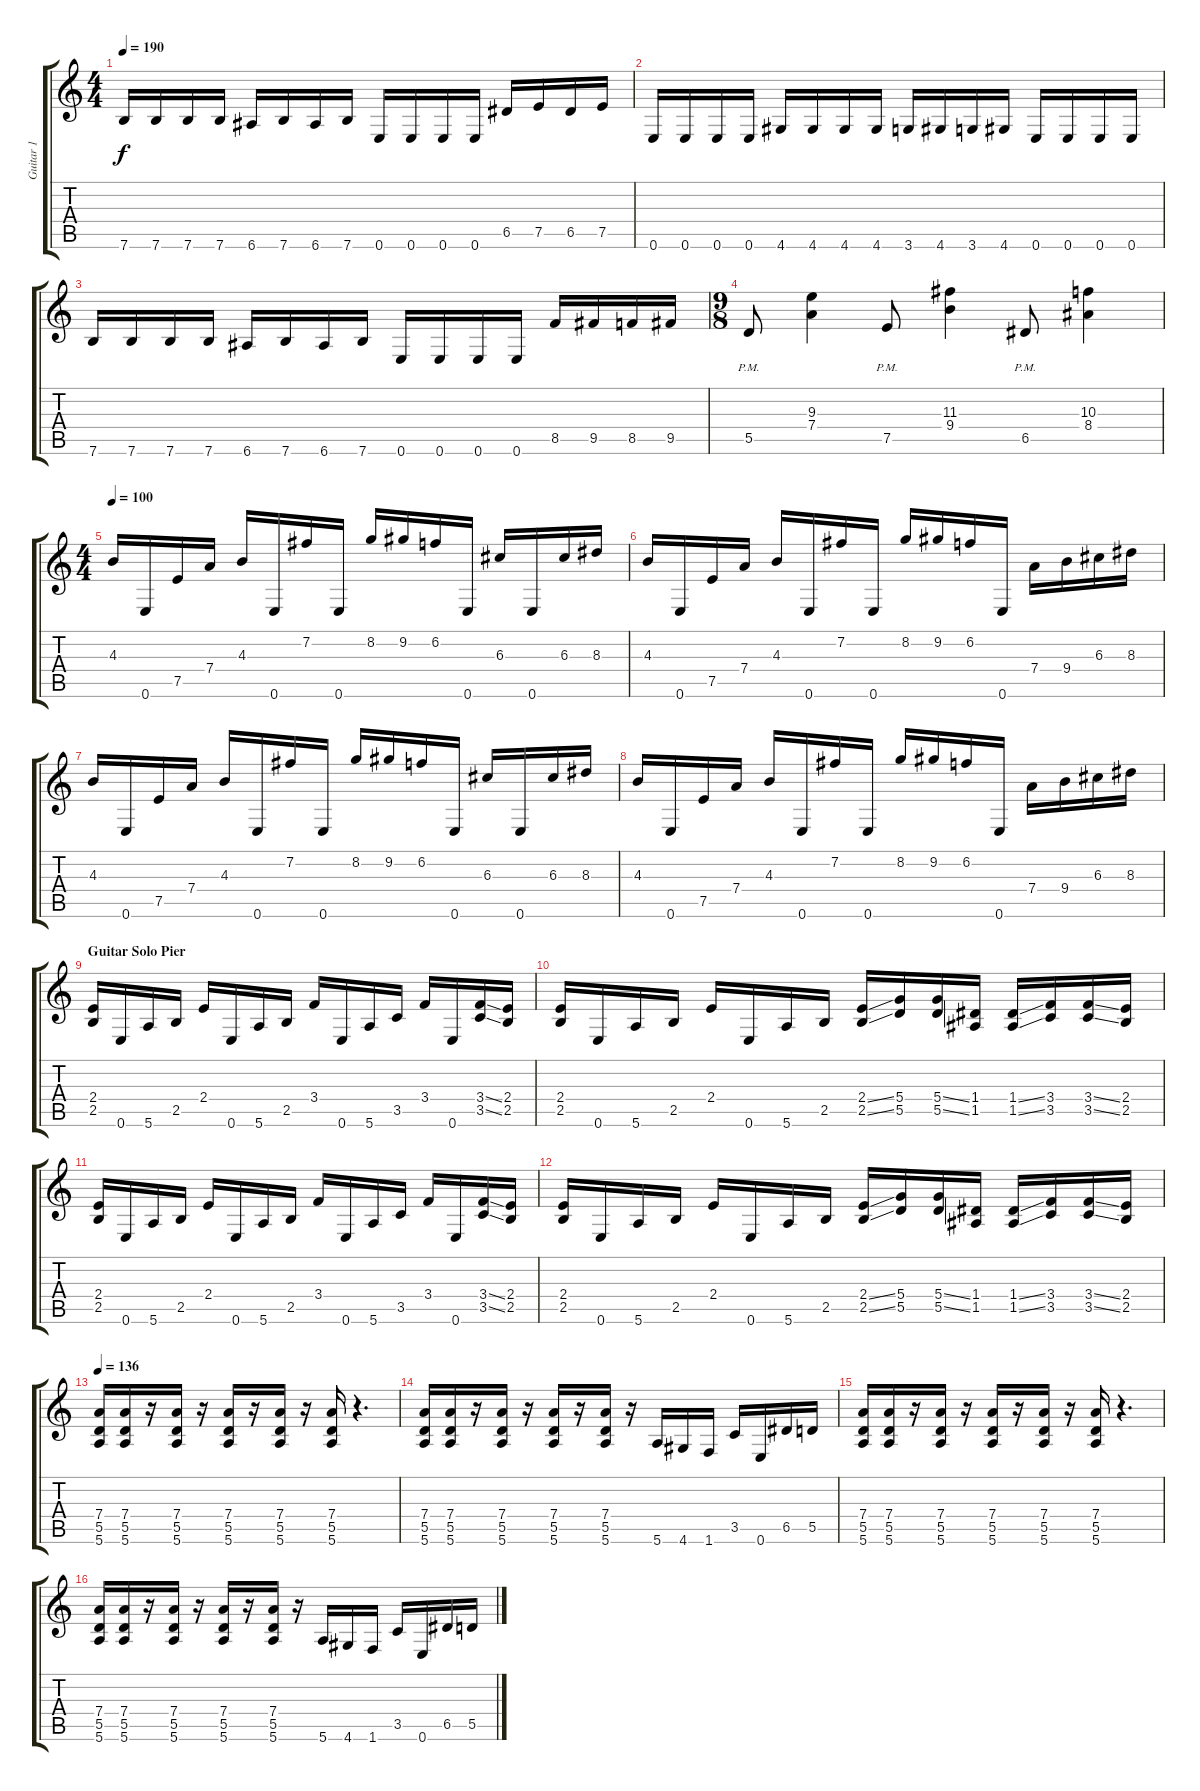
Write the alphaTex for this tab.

\track ("Guitar 1" "Guitar 1") {instrument distortionguitar}
\staff {score tabs}
\tuning (E4 B3 G3 D3 A2 E2) {hide}
\ts (4 4)
\tempo 190
\clef g2
\ks c
7.6.16{dy f} 7.6.16 7.6.16 7.6.16 6.6.16 7.6.16 6.6.16 7.6.16 0.6.16 0.6.16 0.6.16 0.6.16 6.5.16 7.5.16 6.5.16 7.5.16 |
0.6.16 0.6.16 0.6.16 0.6.16 4.6.16 4.6.16 4.6.16 4.6.16 3.6.16 4.6.16 3.6.16 4.6.16 0.6.16 0.6.16 0.6.16 0.6.16 |
7.6.16 7.6.16 7.6.16 7.6.16 6.6.16 7.6.16 6.6.16 7.6.16 0.6.16 0.6.16 0.6.16 0.6.16 8.5.16 9.5.16 8.5.16 9.5.16 |
\ts (9 8)
5.5{pm}.8 (9.3 7.4).4 7.5{pm}.8 (11.3 9.4).4 6.5{pm}.8 (10.3 8.4).4 |
\ts (4 4)
\tempo 100
4.3.16 0.6.16 7.5.16 7.4.16 4.3.16 0.6.16 7.2.16 0.6.16 8.2.16 9.2.16 6.2.16 0.6.16 6.3.16 0.6.16 6.3.16 8.3.16 |
4.3.16 0.6.16 7.5.16 7.4.16 4.3.16 0.6.16 7.2.16 0.6.16 8.2.16 9.2.16 6.2.16 0.6.16 7.4.16 9.4.16 6.3.16 8.3.16 |
4.3.16 0.6.16 7.5.16 7.4.16 4.3.16 0.6.16 7.2.16 0.6.16 8.2.16 9.2.16 6.2.16 0.6.16 6.3.16 0.6.16 6.3.16 8.3.16 |
4.3.16 0.6.16 7.5.16 7.4.16 4.3.16 0.6.16 7.2.16 0.6.16 8.2.16 9.2.16 6.2.16 0.6.16 7.4.16 9.4.16 6.3.16 8.3.16 |
\section ("" "Guitar Solo Pier")
(2.4 2.5).16 0.6.16 5.6.16 2.5.16 2.4.16 0.6.16 5.6.16 2.5.16 3.4.16 0.6.16 5.6.16 3.5.16 3.4.16 0.6.16 (3.4{ss} 3.5{ss}).16 (2.4 2.5).16 |
(2.4 2.5).16 0.6.16 5.6.16 2.5.16 2.4.16 0.6.16 5.6.16 2.5.16 (2.4{ss} 2.5{ss}).16 (5.4 5.5).16 (5.4{ss} 5.5{ss}).16 (1.4 1.5).16 (1.4{ss} 1.5{ss}).16 (3.4 3.5).16 (3.4{ss} 3.5{ss}).16 (2.4 2.5).16 |
(2.4 2.5).16 0.6.16 5.6.16 2.5.16 2.4.16 0.6.16 5.6.16 2.5.16 3.4.16 0.6.16 5.6.16 3.5.16 3.4.16 0.6.16 (3.4{ss} 3.5{ss}).16 (2.4 2.5).16 |
(2.4 2.5).16 0.6.16 5.6.16 2.5.16 2.4.16 0.6.16 5.6.16 2.5.16 (2.4{ss} 2.5{ss}).16 (5.4 5.5).16 (5.4{ss} 5.5{ss}).16 (1.4 1.5).16 (1.4{ss} 1.5{ss}).16 (3.4 3.5).16 (3.4{ss} 3.5{ss}).16 (2.4 2.5).16 |
\tempo 136
(7.4 5.5 5.6).16 (7.4 5.5 5.6).16 r.16 (7.4 5.5 5.6).16 r.16 (7.4 5.5 5.6).16 r.16 (7.4 5.5 5.6).16 r.16 (7.4 5.5 5.6).16 r.4{d} |
(7.4 5.5 5.6).16 (7.4 5.5 5.6).16 r.16 (7.4 5.5 5.6).16 r.16 (7.4 5.5 5.6).16 r.16 (7.4 5.5 5.6).16 r.16 5.6.16 4.6.16 1.6.16 3.5.16 0.6.16 6.5.16 5.5.16 |
(7.4 5.5 5.6).16 (7.4 5.5 5.6).16 r.16 (7.4 5.5 5.6).16 r.16 (7.4 5.5 5.6).16 r.16 (7.4 5.5 5.6).16 r.16 (7.4 5.5 5.6).16 r.4{d} |
(7.4 5.5 5.6).16 (7.4 5.5 5.6).16 r.16 (7.4 5.5 5.6).16 r.16 (7.4 5.5 5.6).16 r.16 (7.4 5.5 5.6).16 r.16 5.6.16 4.6.16 1.6.16 3.5.16 0.6.16 6.5.16 5.5.16
